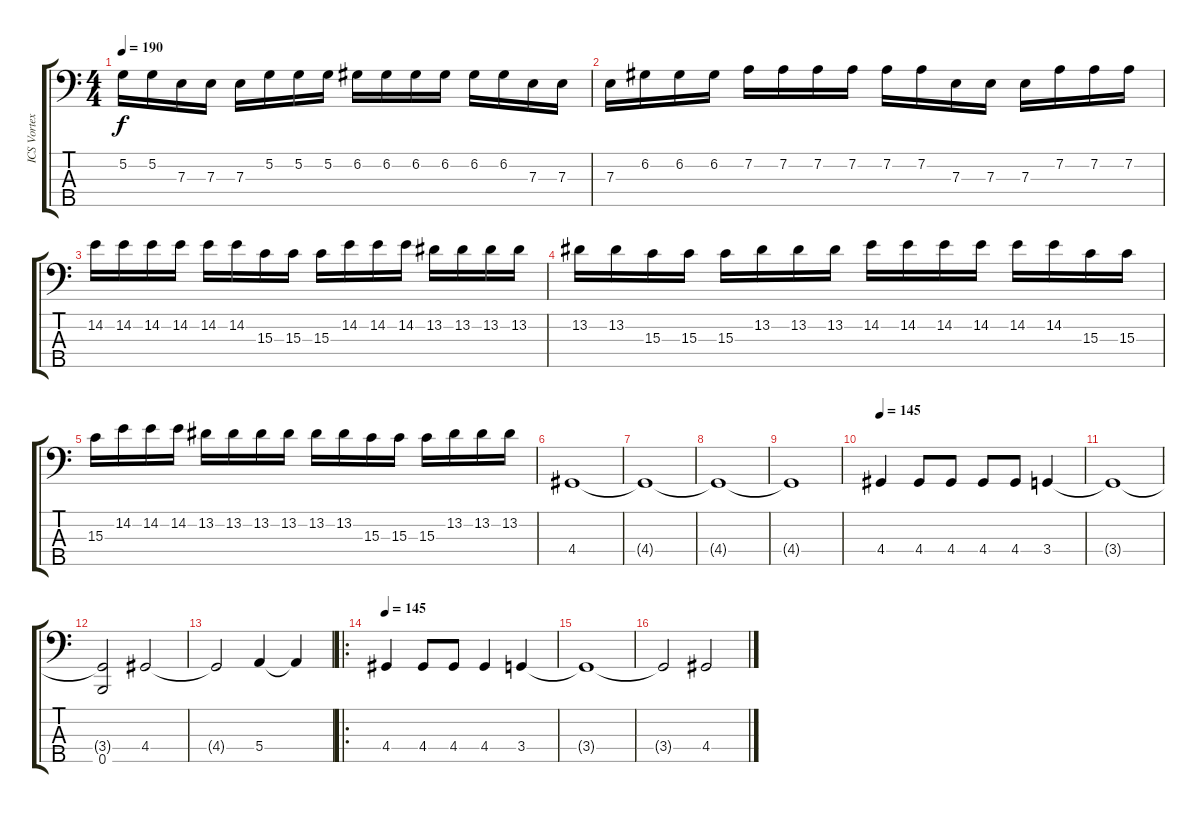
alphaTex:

\track ("ICS Vortex" "ICS Vortex") {instrument electricbassfinger}
\staff {score tabs}
\tuning (G2 D2 A1 E1 B0) {hide}
\ts (4 4)
\tempo 190
\clef f4
\ks c
5.2.16{dy f} 5.2.16 7.3.16 7.3.16 7.3.16 5.2.16 5.2.16 5.2.16 6.2.16 6.2.16 6.2.16 6.2.16 6.2.16 6.2.16 7.3.16 7.3.16 |
7.3.16 6.2.16 6.2.16 6.2.16 7.2.16 7.2.16 7.2.16 7.2.16 7.2.16 7.2.16 7.3.16 7.3.16 7.3.16 7.2.16 7.2.16 7.2.16 |
14.2.16 14.2.16 14.2.16 14.2.16 14.2.16 14.2.16 15.3.16 15.3.16 15.3.16 14.2.16 14.2.16 14.2.16 13.2.16 13.2.16 13.2.16 13.2.16 |
13.2.16 13.2.16 15.3.16 15.3.16 15.3.16 13.2.16 13.2.16 13.2.16 14.2.16 14.2.16 14.2.16 14.2.16 14.2.16 14.2.16 15.3.16 15.3.16 |
15.3.16 14.2.16 14.2.16 14.2.16 13.2.16 13.2.16 13.2.16 13.2.16 13.2.16 13.2.16 15.3.16 15.3.16 15.3.16 13.2.16 13.2.16 13.2.16 |
4.4.1 |
4.4{t}.1 |
4.4{t}.1 |
4.4{t}.1 |
\tempo 145
4.4.4 4.4.8 4.4.8 4.4.8 4.4.8 3.4.4 |
3.4{t}.1 |
(3.4{t} 0.5).2 4.4.2 |
4.4{t}.2 5.4.4 5.4{t}.4 |
\ro
\tempo 145
4.4.4 4.4.8 4.4.8 4.4.4 3.4.4 |
3.4{t}.1 |
3.4{t}.2 4.4.2
